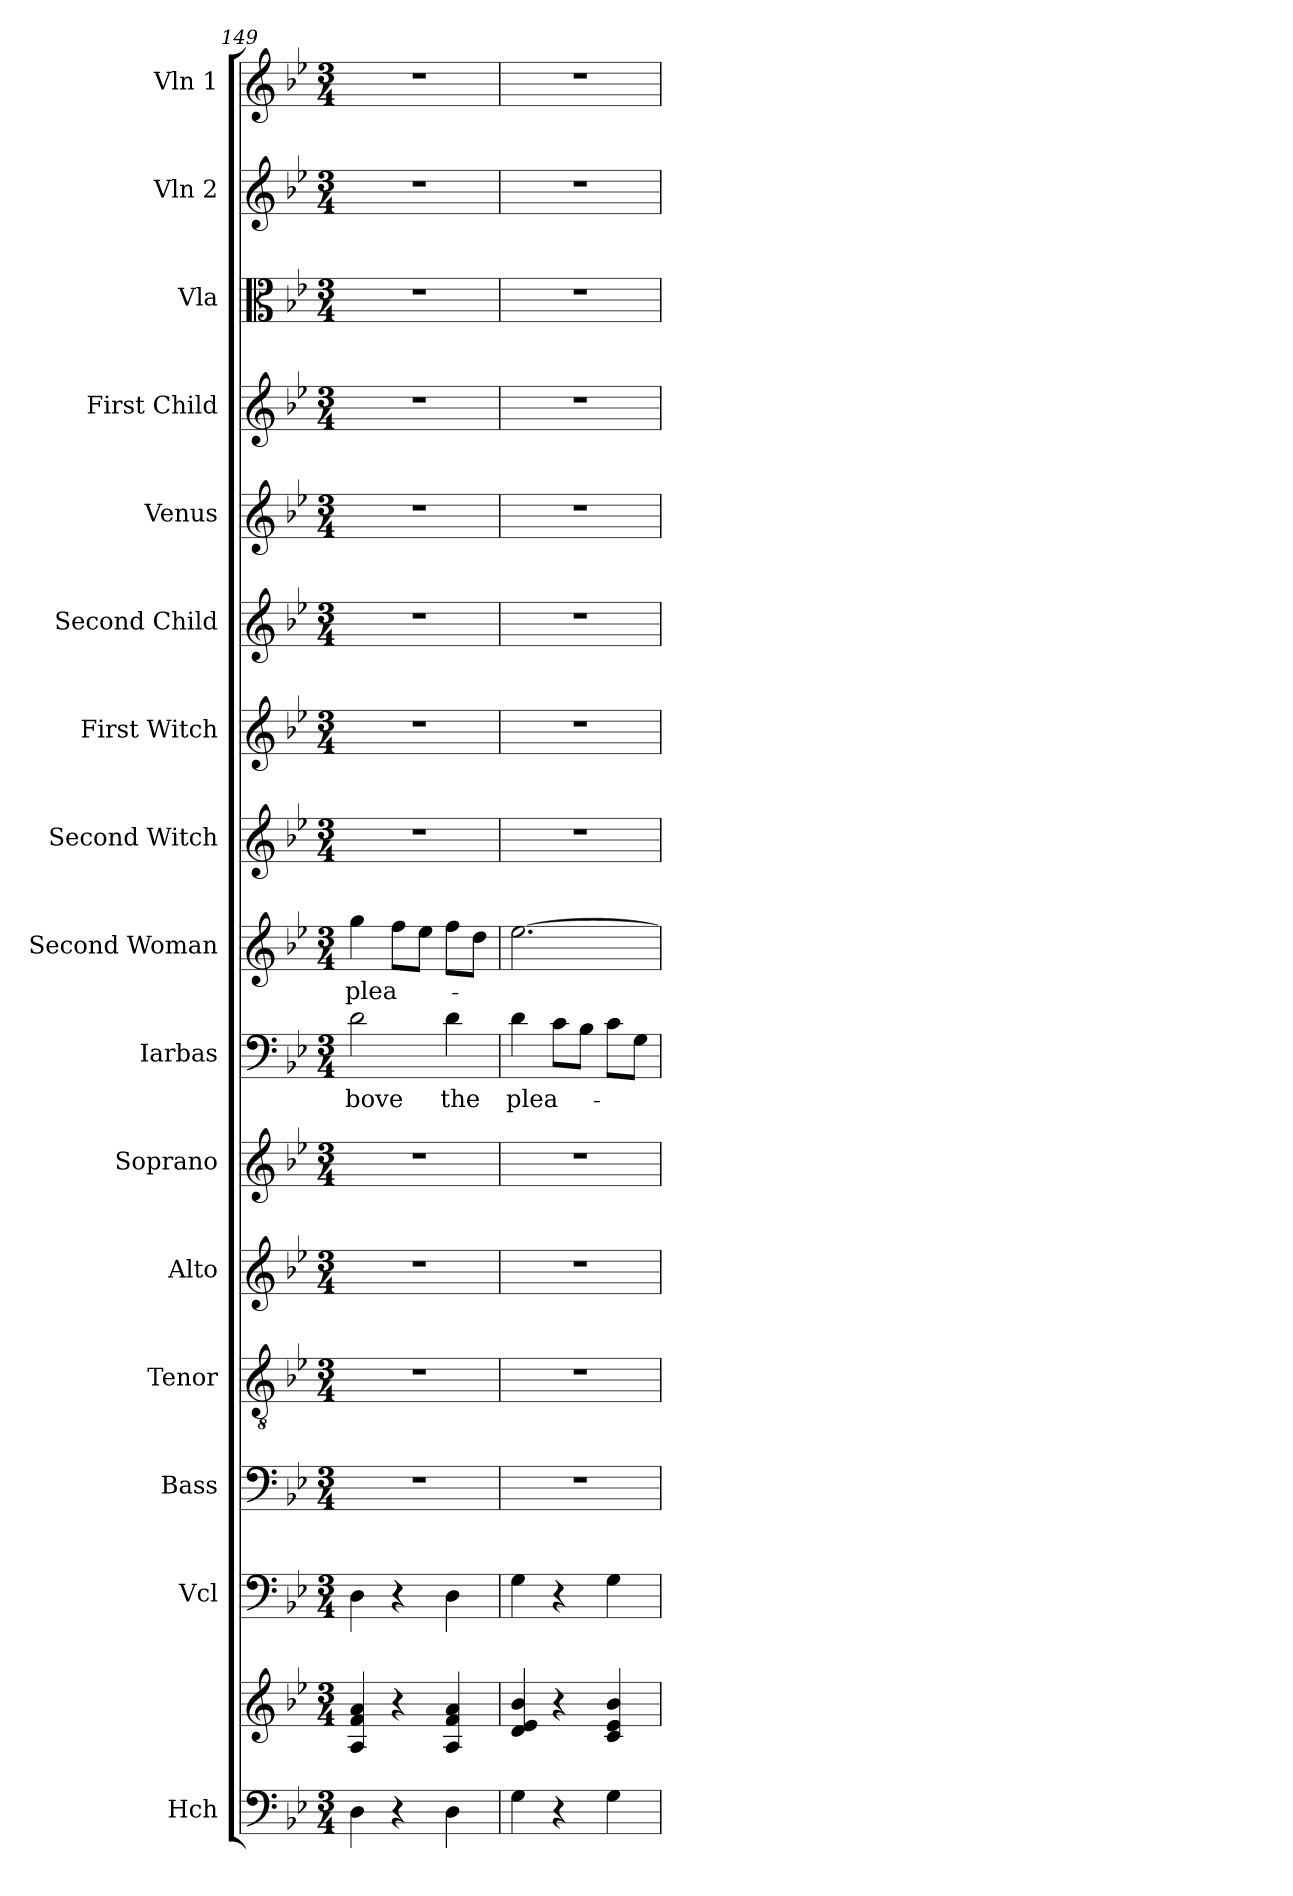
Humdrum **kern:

**kern	**kern	**kern	**kern	**kern	**kern	**kern	**kern	**text	**kern	**text	**kern	**kern	**kern	**kern	**kern	**kern	**kern	**kern
*part16	*part16	*part15	*part14	*part13	*part12	*part11	*part10	*part10	*part9	*part9	*part8	*part7	*part6	*part5	*part4	*part3	*part2	*part1
*staff17	*staff16	*staff15	*staff14	*staff13	*staff12	*staff11	*staff10	*staff10	*staff9	*staff9	*staff8	*staff7	*staff6	*staff5	*staff4	*staff3	*staff2	*staff1
*I"Hch	*	*I"Vcl	*I"Bass	*I"Tenor	*I"Alto	*I"Soprano	*I"Iarbas	*	*I"Second Woman	*	*I"Second Witch	*I"First Witch	*I"Second Child	*I"Venus	*I"First Child	*I"Vla	*I"Vln 2	*I"Vln 1
*I'Hch.	*	*I'Vc.	*I'B.	*I'T.	*I'A.	*I'S.	*I'I.	*	*I'2W	*	*I'W2.	*I'W1	*I'C2.	*I'V.	*I'C1	*I'Vla.	*I'Vln.	*I'Vln.
*clefF4	*clefG2	*clefF4	*clefF4	*clefGv2	*clefG2	*clefG2	*clefF4	*	*clefG2	*	*clefG2	*clefG2	*clefG2	*clefG2	*clefG2	*clefC3	*clefG2	*clefG2
*k[b-e-]	*k[b-e-]	*k[b-e-]	*k[b-e-]	*k[b-e-]	*k[b-e-]	*k[b-e-]	*k[b-e-]	*	*k[b-e-]	*	*k[b-e-]	*k[b-e-]	*k[b-e-]	*k[b-e-]	*k[b-e-]	*k[b-e-]	*k[b-e-]	*k[b-e-]
*M3/4	*M3/4	*M3/4	*M3/4	*M3/4	*M3/4	*M3/4	*M3/4	*	*M3/4	*	*M3/4	*M3/4	*M3/4	*M3/4	*M3/4	*M3/4	*M3/4	*M3/4
=149	=149	=149	=149	=149	=149	=149	=149	=149	=149	=149	=149	=149	=149	=149	=149	=149	=149	=149
!	!	!	!	!	!	!	!	!LO:LY:b	!	!LO:LY:b	!	!	!	!	!	!	!	!
4D\	4A/ 4f/ 4a/	4D\	2.r	2.r	2.r	2.r	2d\	-bove	4gg\	plea-	2.r	2.r	2.r	2.r	2.r	2.r	2.r	2.r
4r	4r	4r	.	.	.	.	.	.	8ff\L	.	.	.	.	.	.	.	.	.
.	.	.	.	.	.	.	.	.	8ee-\J	.	.	.	.	.	.	.	.	.
!	!	!	!	!	!	!	!	!LO:LY:b	!	!	!	!	!	!	!	!	!	!
4D\	4A/ 4f/ 4a/	4D\	.	.	.	.	4d\	the	8ff\L	.	.	.	.	.	.	.	.	.
.	.	.	.	.	.	.	.	.	8dd\J	.	.	.	.	.	.	.	.	.
=150	=150	=150	=150	=150	=150	=150	=150	=150	=150	=150	=150	=150	=150	=150	=150	=150	=150	=150
!	!	!	!	!	!	!	!	!LO:LY:b	!	!	!	!	!	!	!	!	!	!
4G\	4d/ 4e-/ 4b-/	4G\	2.r	2.r	2.r	2.r	4d\	plea-	[2.ee-\	.	2.r	2.r	2.r	2.r	2.r	2.r	2.r	2.r
4r	4r	4r	.	.	.	.	8c\L	.	.	.	.	.	.	.	.	.	.	.
.	.	.	.	.	.	.	8B-\J	.	.	.	.	.	.	.	.	.	.	.
4G\	4c/ 4e-/ 4b-/	4G\	.	.	.	.	8c\L	.	.	.	.	.	.	.	.	.	.	.
.	.	.	.	.	.	.	8G\J	.	.	.	.	.	.	.	.	.	.	.
=	=	=	=	=	=	=	=	=	=	=	=	=	=	=	=	=	=	=
*-	*-	*-	*-	*-	*-	*-	*-	*-	*-	*-	*-	*-	*-	*-	*-	*-	*-	*-
